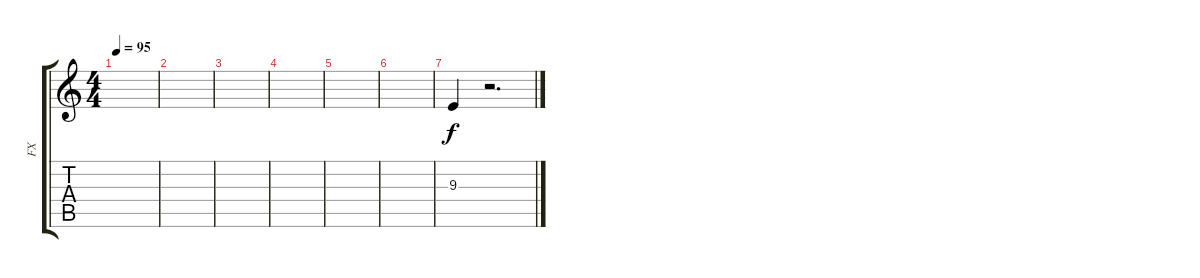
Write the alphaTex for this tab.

\track ("FX" "FX") {instrument fx7echoes}
\staff {score tabs}
\tuning (E4 B3 G3 D3 A2 E2) {hide}
\ts (4 4)
\tempo 95
\clef g2
\ks c
|
|
|
|
|
|
9.3.4 r.2{d}
